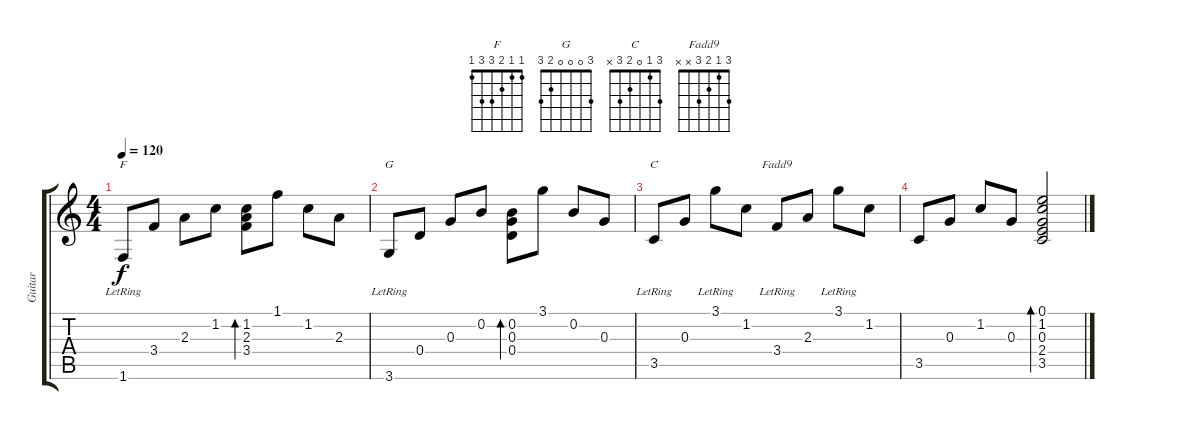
\track ("Guitar" "Guitar") {instrument acousticguitarnylon}
\staff {score tabs}
\tuning (E4 B3 G3 D3 A2 E2) {hide}
\chord ("F" 1 1 2 3 3 1)
\chord ("G" 3 0 0 0 2 3)
\chord ("C" 3 1 0 2 3 x)
\chord ("Fadd9" 3 1 2 3 x x)
\ts (4 4)
\tempo 120
\clef g2
\ks c
1.6{lr}.8{ch "F" dy f} 3.4.8 2.3.8 1.2.8 (1.2 2.3 3.4).8{bd 30} 1.1.8 1.2.8 2.3.8 |
3.6{lr}.8{ch "G"} 0.4.8 0.3.8 0.2.8 (0.2 0.3 0.4).8{bd 30} 3.1.8 0.2.8 0.3.8 |
3.5{lr}.8{ch "C"} 0.3.8 3.1{lr}.8 1.2.8 3.4{lr}.8{ch "Fadd9"} 2.3.8 3.1{lr}.8 1.2.8 |
3.5.8 0.3.8 1.2.8 0.3.8 (0.1 1.2 0.3 2.4 3.5).2{bd 60}
